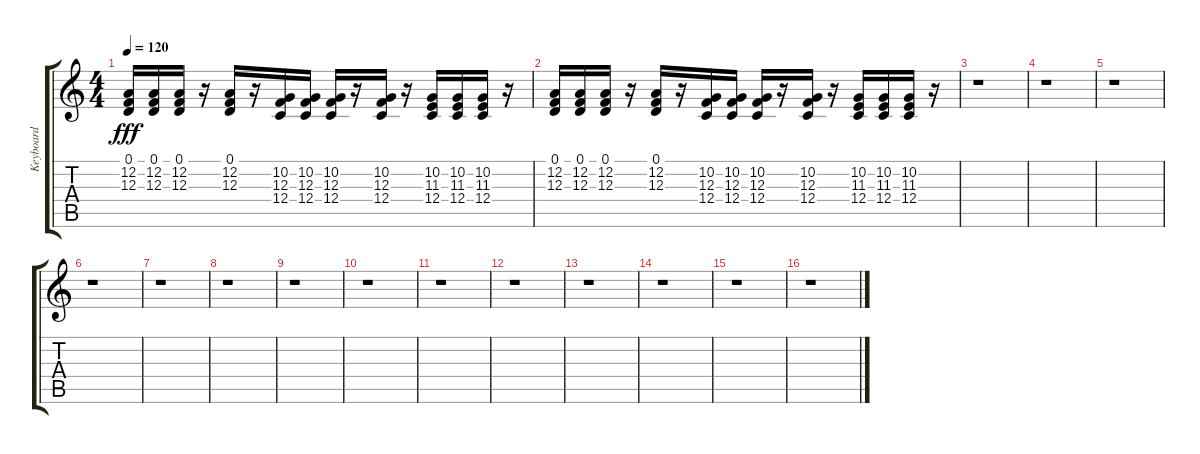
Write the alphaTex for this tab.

\track ("Keyboard" "Keyboard") {instrument stringensemble1}
\staff {score tabs}
\tuning (D4 A3 F3 C3 G2 D2) {hide}
\ts (4 4)
\tempo 120
\clef g2
\ks c
(0.1 12.2 12.3).16{dy fff} (0.1 12.2 12.3).16 (0.1 12.2 12.3).16 r.16 (0.1 12.2 12.3).16 r.16 (10.2 12.3 12.4).16 (10.2 12.3 12.4).16 (10.2 12.3 12.4).16 r.16 (10.2 12.3 12.4).16 r.16 (10.2 11.3 12.4).16 (10.2 11.3 12.4).16 (10.2 11.3 12.4).16 r.16 |
(0.1 12.2 12.3).16 (0.1 12.2 12.3).16 (0.1 12.2 12.3).16 r.16 (0.1 12.2 12.3).16 r.16 (10.2 12.3 12.4).16 (10.2 12.3 12.4).16 (10.2 12.3 12.4).16 r.16 (10.2 12.3 12.4).16 r.16 (10.2 11.3 12.4).16 (10.2 11.3 12.4).16 (10.2 11.3 12.4).16 r.16 |
r.1 |
r.1 |
r.1 |
r.1 |
r.1 |
r.1 |
r.1 |
r.1 |
r.1 |
r.1 |
r.1 |
r.1 |
r.1 |
r.1
